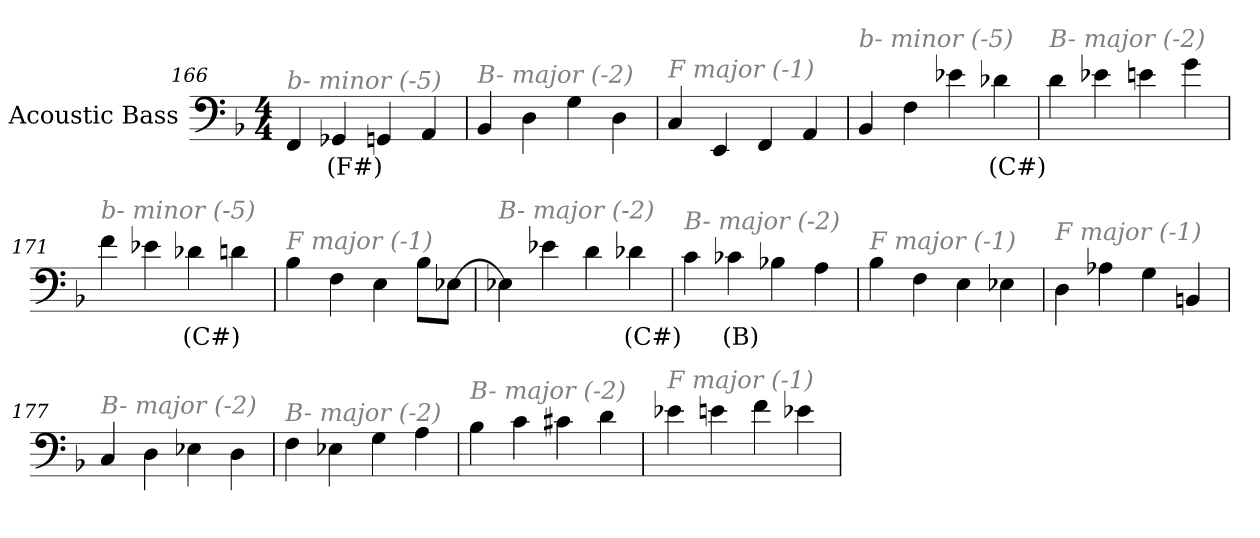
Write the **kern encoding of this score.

**kern	**text
*part1	*part1
*staff1	*staff1
*I"Acoustic Bass	*
*clefF4	*
*ITrd7c12	*
*k[b-]	*
*F:	*
*M4/4	*
=166	=166
!LO:TX:i:color=#808080:t=b- minor (-5)	!
4FFF	.
4GGG-Xi	(F#)
4GGG	.
4AAA	.
=167	=167
!LO:TX:i:color=#808080:t=B- major (-2)	!
4BBB-	.
4DD	.
4GG	.
4DD	.
=168	=168
!LO:TX:i:color=#808080:t=F major (-1)	!
4CC	.
4EEE	.
4FFF	.
4AAA	.
=169	=169
!LO:TX:i:color=#808080:t=b- minor (-5)	!
4BBB-	.
4FF	.
4E-X	.
4D-Xi	(C#)
=170	=170
!LO:TX:i:color=#808080:t=B- major (-2)	!
4D	.
4E-X	.
4En	.
4G	.
=171	=171
!LO:TX:i:color=#808080:t=b- minor (-5)	!
4F	.
4E-X	.
4D-Xi	(C#)
4D	.
=172	=172
!LO:TX:i:color=#808080:t=F major (-1)	!
4BB-	.
4FF	.
4EE	.
8BB-L	.
[8EE-XJ	.
=173	=173
!LO:TX:i:color=#808080:t=B- major (-2)	!
4EE-X]	.
4E-X	.
4D	.
4D-Xi	(C#)
=174	=174
!LO:TX:i:color=#808080:t=B- major (-2)	!
4C	.
4C-Xi	(B)
4BB-X	.
4AA	.
=175	=175
!LO:TX:i:color=#808080:t=F major (-1)	!
4BB-	.
4FF	.
4EE	.
4EE-X	.
=176	=176
!LO:TX:i:color=#808080:t=F major (-1)	!
4DD	.
4AA-X	.
4GG	.
4BBBn	.
=177	=177
!LO:TX:i:color=#808080:t=B- major (-2)	!
4CC	.
4DD	.
4EE-X	.
4DD	.
=178	=178
!LO:TX:i:color=#808080:t=B- major (-2)	!
4FF	.
4EE-X	.
4GG	.
4AA	.
=179	=179
!LO:TX:i:color=#808080:t=B- major (-2)	!
4BB-	.
4C	.
4C#X	.
4D	.
=180	=180
!LO:TX:i:color=#808080:t=F major (-1)	!
4E-X	.
4En	.
4F	.
4E-X	.
=	=
*-	*-
